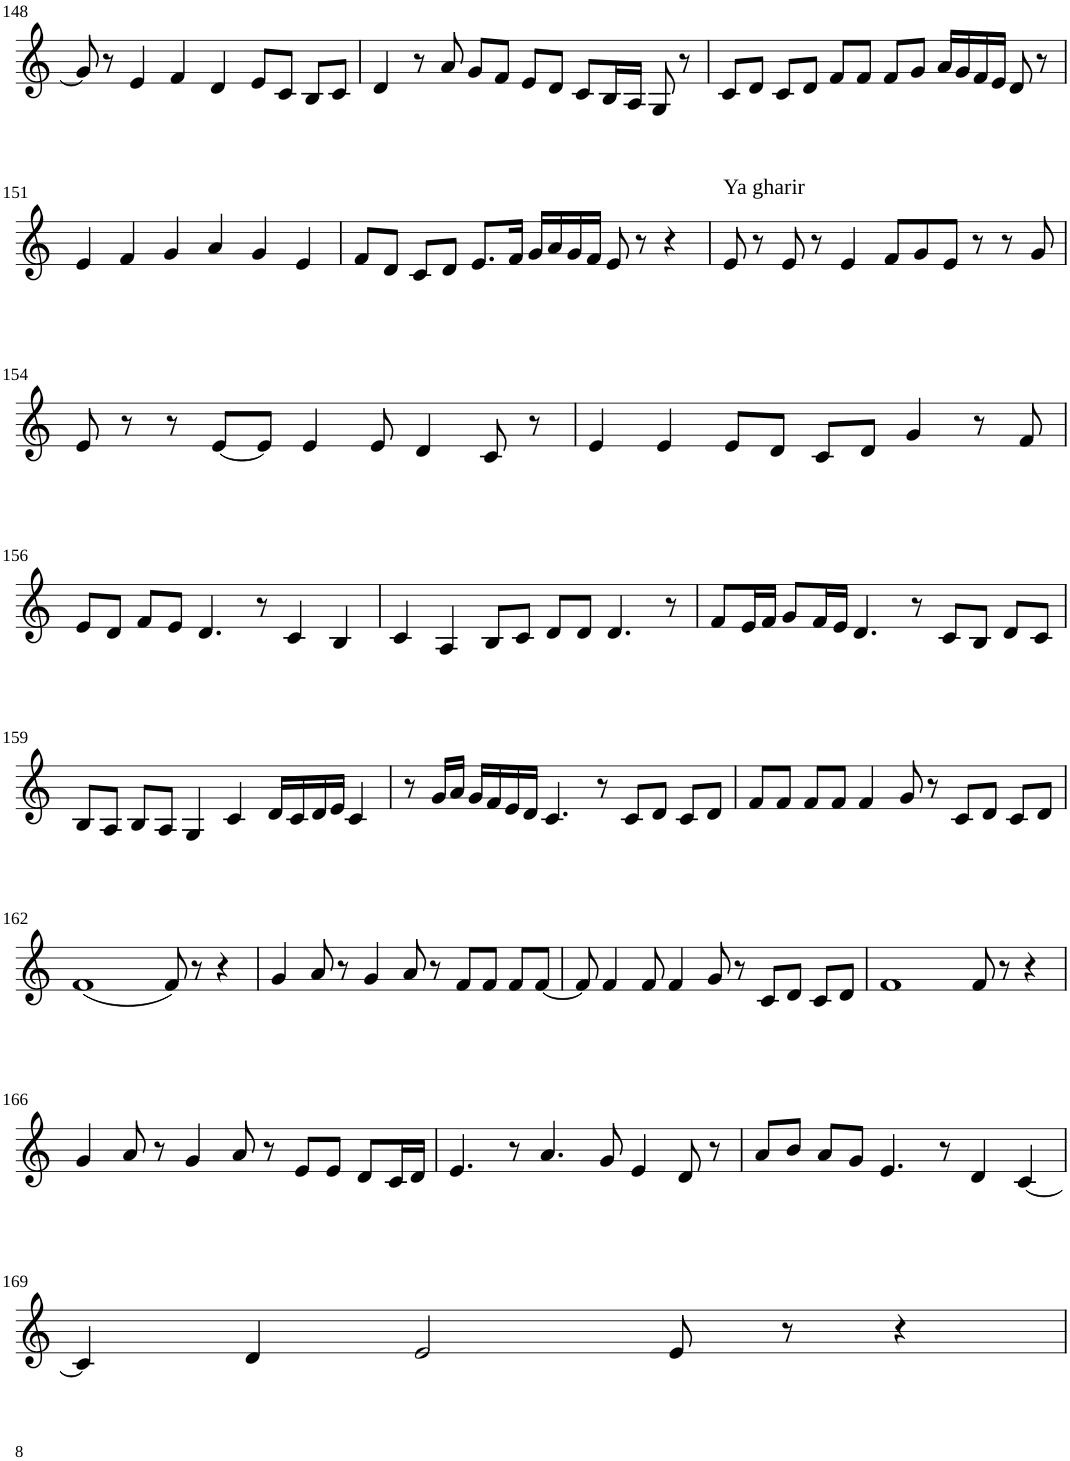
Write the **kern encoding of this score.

**kern
*part1
*staff1
*I"Violin
!!LO:PB:g=z
*clefG2
*k[]
*M6/4
=148
8g/]
8r
4e/
4f/
4d/
8e/L
8c/J
8B/L
8c/J
=149
4d/
8r
8a/
8g/L
8f/J
8e/L
8d/J
8c/L
16B/L
16A/JJ
8G/
8r
=150
8c/L
8d/J
8c/L
8d/J
8f/L
8f/J
8f/L
8g/J
16a/LL
16g/
16f/
16e/JJ
8d/
8r
!!LO:LB:g=z
=151
4e/
4f/
4g/
4a/
4g/
4e/
=152
8f/L
8d/J
8c/L
8d/J
8.e/L
16f/Jk
16g/LL
16a/
16g/
16f/JJ
8e/
8r
4r
=153
!LO:TX:a:t=Ya gharir
8e/
8r
8e/
8r
4e/
8f/L
8g/
8e/J
8r
8r
8g/
!!LO:LB:g=z
=154
8e/
8r
8r
[8e/L
8e/J]
4e/
8e/
4d/
8c/
8r
=155
4e/
4e/
8e/L
8d/J
8c/L
8d/J
4g/
8r
8f/
!!LO:LB:g=z
=156
8e/L
8d/J
8f/L
8e/J
4.d/
8r
4c/
4B/
=157
4c/
4A/
8B/L
8c/J
8d/L
8d/J
4.d/
8r
=158
8f/L
16e/L
16f/JJ
8g/L
16f/L
16e/JJ
4.d/
8r
8c/L
8B/J
8d/L
8c/J
!!LO:LB:g=z
=159
8B/L
8A/J
8B/L
8A/J
4G/
4c/
16d/LL
16c/
16d/
16e/JJ
4c/
=160
8r
16g/LL
16a/JJ
16g/LL
16f/
16e/
16d/JJ
4.c/
8r
8c/L
8d/J
8c/L
8d/J
=161
8f/L
8f/J
8f/L
8f/J
4f/
8g/
8r
8c/L
8d/J
8c/L
8d/J
!!LO:LB:g=z
=162
(1f
8f/)
8r
4r
=163
4g/
8a/
8r
4g/
8a/
8r
8f/L
8f/J
8f/L
[8f/J
=164
8f/]
4f/
8f/
4f/
8g/
8r
8c/L
8d/J
8c/L
8d/J
=165
1f
8f/
8r
4r
!!LO:LB:g=z
=166
4g/
8a/
8r
4g/
8a/
8r
8e/L
8e/J
8d/L
16c/L
16d/JJ
=167
4.e/
8r
4.a/
8g/
4e/
8d/
8r
=168
8a/L
8b/J
8a/L
8g/J
4.e/
8r
4d/
[4c/
!!LO:LB:g=z
=169
4c/]
4d/
2e/
8e/
8r
4r
=
*-
